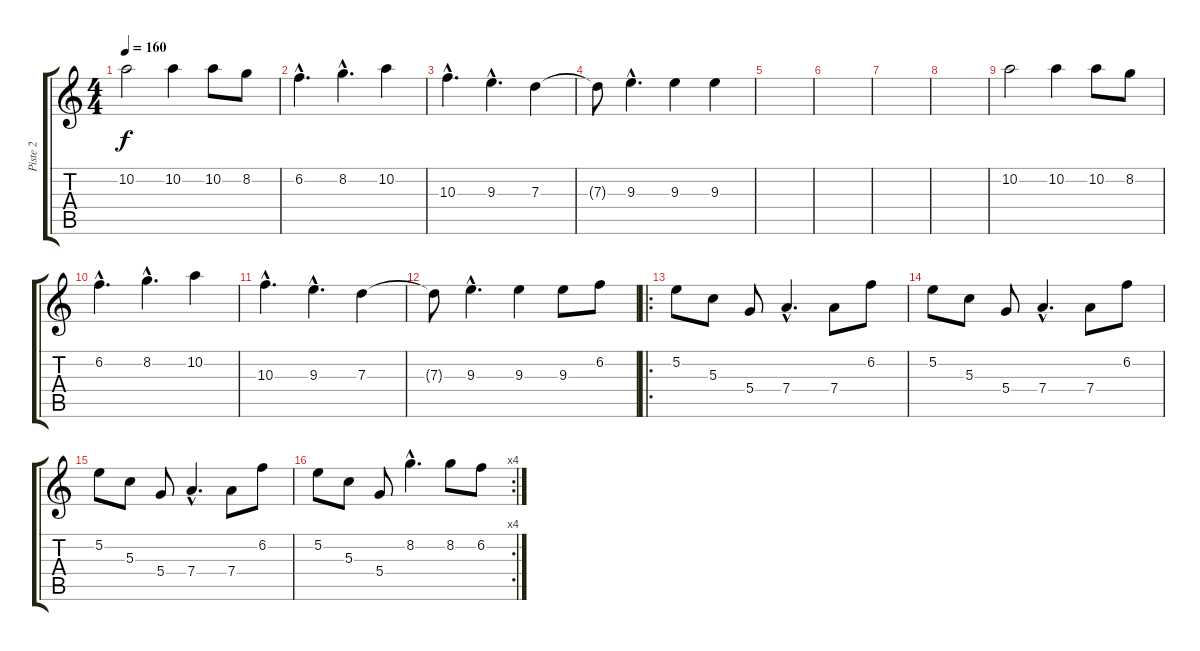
\track ("Piste 2" "Piste 2") {instrument distortionguitar}
\staff {score tabs}
\tuning (E4 B3 G3 D3 A2 E2) {hide}
\ts (4 4)
\tempo 160
\clef g2
\ks c
10.2.2{dy f} 10.2.4 10.2.8 8.2.8 |
6.2{hac}.4{d} 8.2{hac}.4{d} 10.2.4 |
10.3{hac}.4{d} 9.3{hac}.4{d} 7.3.4 |
7.3{t}.8 9.3{hac}.4{d} 9.3.4 9.3.4 |
|
|
|
|
10.2.2 10.2.4 10.2.8 8.2.8 |
6.2{hac}.4{d} 8.2{hac}.4{d} 10.2.4 |
10.3{hac}.4{d} 9.3{hac}.4{d} 7.3.4 |
7.3{t}.8 9.3{hac}.4{d} 9.3.4 9.3.8 6.2.8 |
\ro
5.2.8 5.3.8 5.4.8 7.4{hac}.4{d} 7.4.8 6.2.8 |
5.2.8 5.3.8 5.4.8 7.4{hac}.4{d} 7.4.8 6.2.8 |
5.2.8 5.3.8 5.4.8 7.4{hac}.4{d} 7.4.8 6.2.8 |
\rc 4
5.2.8 5.3.8 5.4.8 8.2{hac}.4{d} 8.2.8 6.2.8
